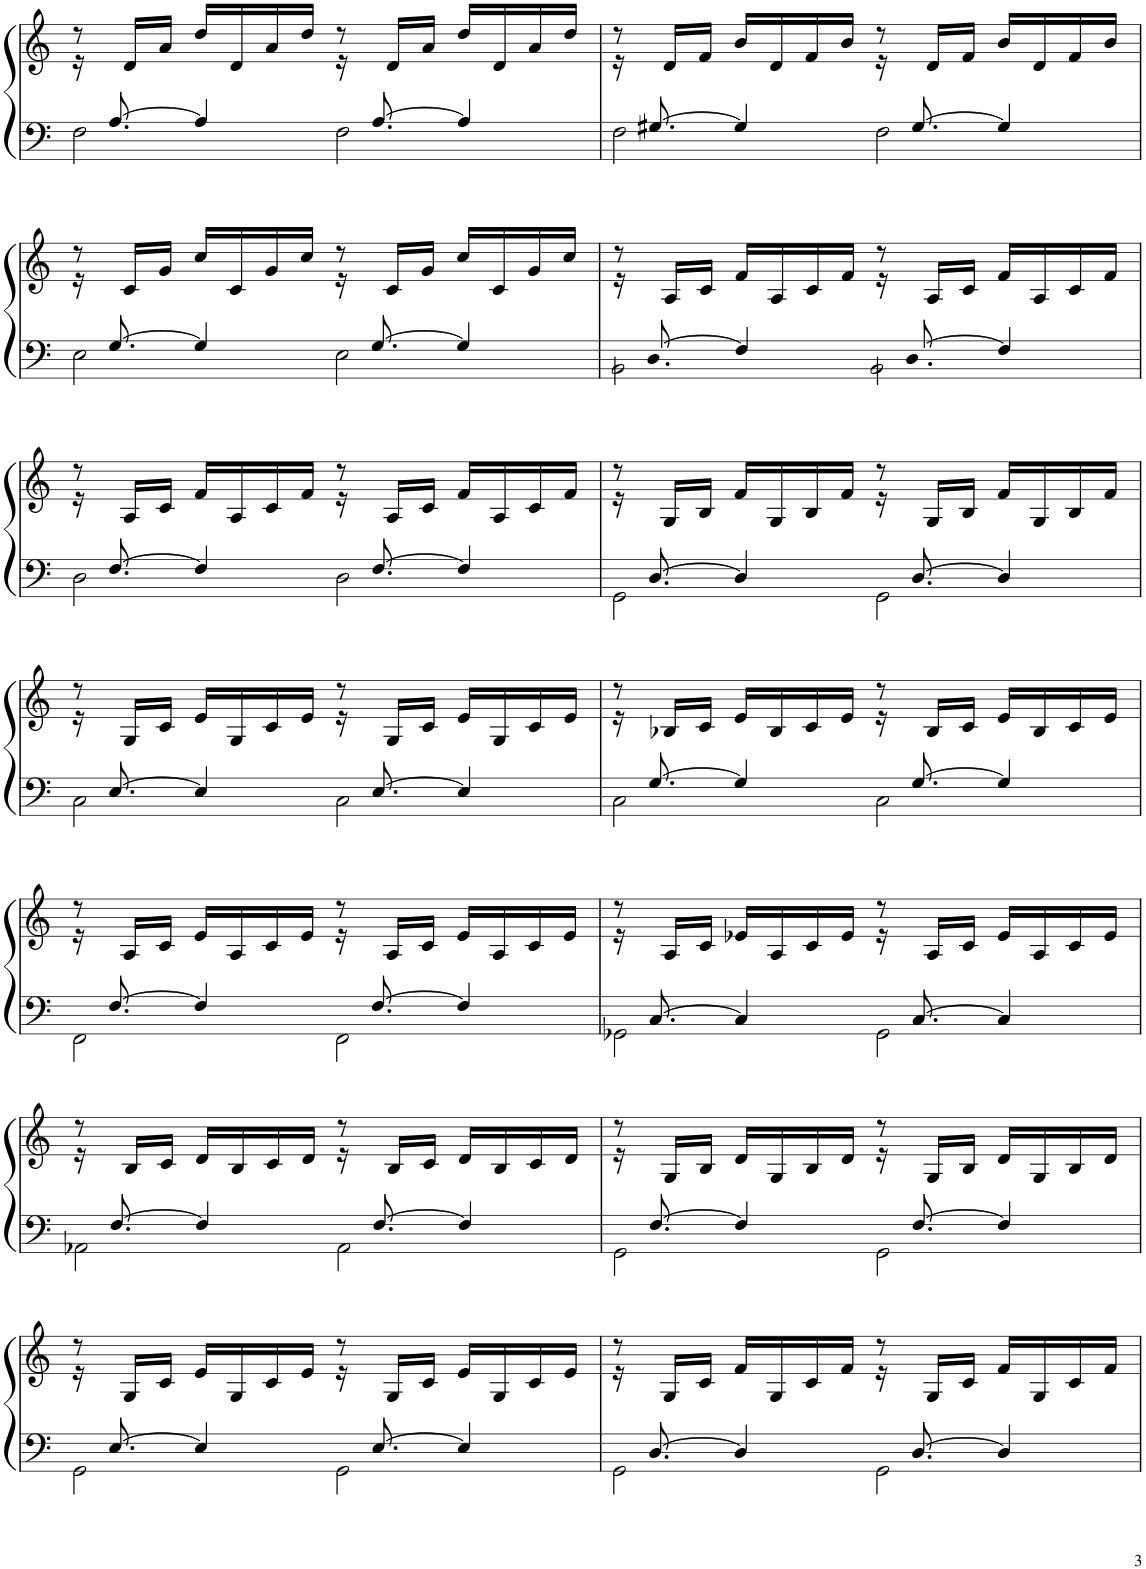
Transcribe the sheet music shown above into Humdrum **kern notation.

**kern	**kern
*part1	*part1
*staff2	*staff1
*I"Piano	*
*I'Pno	*
!!LO:PB:g=z
*clefF4	*clefG2
*k[]	*k[]
*M4/4	*M4/4
*met(c)	*met(c)
=13	=13
*^	*^
16ryy	2F\	8r	16r
[8.A/	.	.	4..ryy
.	.	16d/LL	.
.	.	16a/JJ	.
4A/]	.	16dd/LL	.
.	.	16d/	.
.	.	16a/	.
.	.	16dd/JJ	.
16ryy	2F\	8r	16r
[8.A/	.	.	4..ryy
.	.	16d/LL	.
.	.	16a/JJ	.
4A/]	.	16dd/LL	.
.	.	16d/	.
.	.	16a/	.
.	.	16dd/JJ	.
=14	=14	=14	=14
16ryy	2F\	8r	16r
[>8.G#X/	.	.	4..ryy
.	.	16d/LL	.
.	.	16f/JJ	.
4G#/]	.	16b/LL	.
.	.	16d/	.
.	.	16f/	.
.	.	16b/JJ	.
16ryy	2F\	8r	16r
[8.G#/	.	.	4..ryy
.	.	16d/LL	.
.	.	16f/JJ	.
4G#/]	.	16b/LL	.
.	.	16d/	.
.	.	16f/	.
.	.	16b/JJ	.
!!LO:LB:g=z	!!
=15	=15	=15	=15
16ryy	2E\	8r	16r
[8.G/	.	.	4..ryy
.	.	16c/LL	.
.	.	16g/JJ	.
4G/]	.	16cc/LL	.
.	.	16c/	.
.	.	16g/	.
.	.	16cc/JJ	.
16ryy	2E\	8r	16r
[8.G/	.	.	4..ryy
.	.	16c/LL	.
.	.	16g/JJ	.
4G/]	.	16cc/LL	.
.	.	16c/	.
.	.	16g/	.
.	.	16cc/JJ	.
=16	=16	=16	=16
16ryy	2E\	8r	16r
[8.F/	.	.	4..ryy
.	.	16A/LL	.
.	.	16c/JJ	.
4F/]	.	16f/LL	.
.	.	16A/	.
.	.	16c/	.
.	.	16f/JJ	.
16ryy	2E\	8r	16r
[8.F/	.	.	4..ryy
.	.	16A/LL	.
.	.	16c/JJ	.
4F/]	.	16f/LL	.
.	.	16A/	.
.	.	16c/	.
.	.	16f/JJ	.
!!LO:LB:g=z	!!
=17	=17	=17	=17
16ryy	2D\	8r	16r
[8.F/	.	.	4..ryy
.	.	16A/LL	.
.	.	16c/JJ	.
4F/]	.	16f/LL	.
.	.	16A/	.
.	.	16c/	.
.	.	16f/JJ	.
16ryy	2D\	8r	16r
[8.F/	.	.	4..ryy
.	.	16A/LL	.
.	.	16c/JJ	.
4F/]	.	16f/LL	.
.	.	16A/	.
.	.	16c/	.
.	.	16f/JJ	.
=18	=18	=18	=18
16ryy	2GG\	8r	16r
[8.D/	.	.	4..ryy
.	.	16G/LL	.
.	.	16B/JJ	.
4D/]	.	16f/LL	.
.	.	16G/	.
.	.	16B/	.
.	.	16f/JJ	.
16ryy	2GG\	8r	16r
[8.D/	.	.	4..ryy
.	.	16G/LL	.
.	.	16B/JJ	.
4D/]	.	16f/LL	.
.	.	16G/	.
.	.	16B/	.
.	.	16f/JJ	.
!!LO:LB:g=z	!!
=19	=19	=19	=19
16ryy	2C\	8r	16r
[8.E/	.	.	4..ryy
.	.	16G/LL	.
.	.	16c/JJ	.
4E/]	.	16e/LL	.
.	.	16G/	.
.	.	16c/	.
.	.	16e/JJ	.
16ryy	2C\	8r	16r
[8.E/	.	.	4..ryy
.	.	16G/LL	.
.	.	16c/JJ	.
4E/]	.	16e/LL	.
.	.	16G/	.
.	.	16c/	.
.	.	16e/JJ	.
=20	=20	=20	=20
16ryy	2C\	8r	16r
[8.G/	.	.	4..ryy
.	.	16B-X/LL	.
.	.	16c/JJ	.
4G/]	.	16e/LL	.
.	.	16B-/	.
.	.	16c/	.
.	.	16e/JJ	.
16ryy	2C\	8r	16r
[8.G/	.	.	4..ryy
.	.	16B-/LL	.
.	.	16c/JJ	.
4G/]	.	16e/LL	.
.	.	16B-/	.
.	.	16c/	.
.	.	16e/JJ	.
!!LO:LB:g=z	!!
=21	=21	=21	=21
16ryy	2FF\	8r	16r
[8.F/	.	.	4..ryy
.	.	16A/LL	.
.	.	16c/JJ	.
4F/]	.	16e/LL	.
.	.	16A/	.
.	.	16c/	.
.	.	16e/JJ	.
16ryy	2FF\	8r	16r
[8.F/	.	.	4..ryy
.	.	16A/LL	.
.	.	16c/JJ	.
4F/]	.	16e/LL	.
.	.	16A/	.
.	.	16c/	.
.	.	16e/JJ	.
=22	=22	=22	=22
16ryy	2GG-X\	8r	16r
[8.C/	.	.	4..ryy
.	.	16A/LL	.
.	.	16c/JJ	.
4C/]	.	16e-X/LL	.
.	.	16A/	.
.	.	16c/	.
.	.	16e-/JJ	.
16ryy	2GG-\	8r	16r
[8.C/	.	.	4..ryy
.	.	16A/LL	.
.	.	16c/JJ	.
4C/]	.	16e-/LL	.
.	.	16A/	.
.	.	16c/	.
.	.	16e-/JJ	.
!!LO:LB:g=z	!!
=23	=23	=23	=23
16ryy	2AA-X\	8r	16r
[8.F/	.	.	4..ryy
.	.	16B/LL	.
.	.	16c/JJ	.
4F/]	.	16d/LL	.
.	.	16B/	.
.	.	16c/	.
.	.	16d/JJ	.
16ryy	2AA-\	8r	16r
[8.F/	.	.	4..ryy
.	.	16B/LL	.
.	.	16c/JJ	.
4F/]	.	16d/LL	.
.	.	16B/	.
.	.	16c/	.
.	.	16d/JJ	.
=24	=24	=24	=24
16ryy	2GG\	8r	16r
[8.F/	.	.	4..ryy
.	.	16G/LL	.
.	.	16B/JJ	.
4F/]	.	16d/LL	.
.	.	16G/	.
.	.	16B/	.
.	.	16d/JJ	.
16ryy	2GG\	8r	16r
[8.F/	.	.	4..ryy
.	.	16G/LL	.
.	.	16B/JJ	.
4F/]	.	16d/LL	.
.	.	16G/	.
.	.	16B/	.
.	.	16d/JJ	.
!!LO:LB:g=z	!!
=25	=25	=25	=25
16ryy	2GG\	8r	16r
[8.E/	.	.	4..ryy
.	.	16G/LL	.
.	.	16c/JJ	.
4E/]	.	16e/LL	.
.	.	16G/	.
.	.	16c/	.
.	.	16e/JJ	.
16ryy	2GG\	8r	16r
[8.E/	.	.	4..ryy
.	.	16G/LL	.
.	.	16c/JJ	.
4E/]	.	16e/LL	.
.	.	16G/	.
.	.	16c/	.
.	.	16e/JJ	.
=26	=26	=26	=26
16ryy	2GG\	8r	16r
[8.D/	.	.	4..ryy
.	.	16G/LL	.
.	.	16c/JJ	.
4D/]	.	16f/LL	.
.	.	16G/	.
.	.	16c/	.
.	.	16f/JJ	.
16ryy	2GG\	8r	16r
[8.D/	.	.	4..ryy
.	.	16G/LL	.
.	.	16c/JJ	.
4D/]	.	16f/LL	.
.	.	16G/	.
.	.	16c/	.
.	.	16f/JJ	.
*v	*v	*	*
*	*v	*v
=	=
*-	*-
